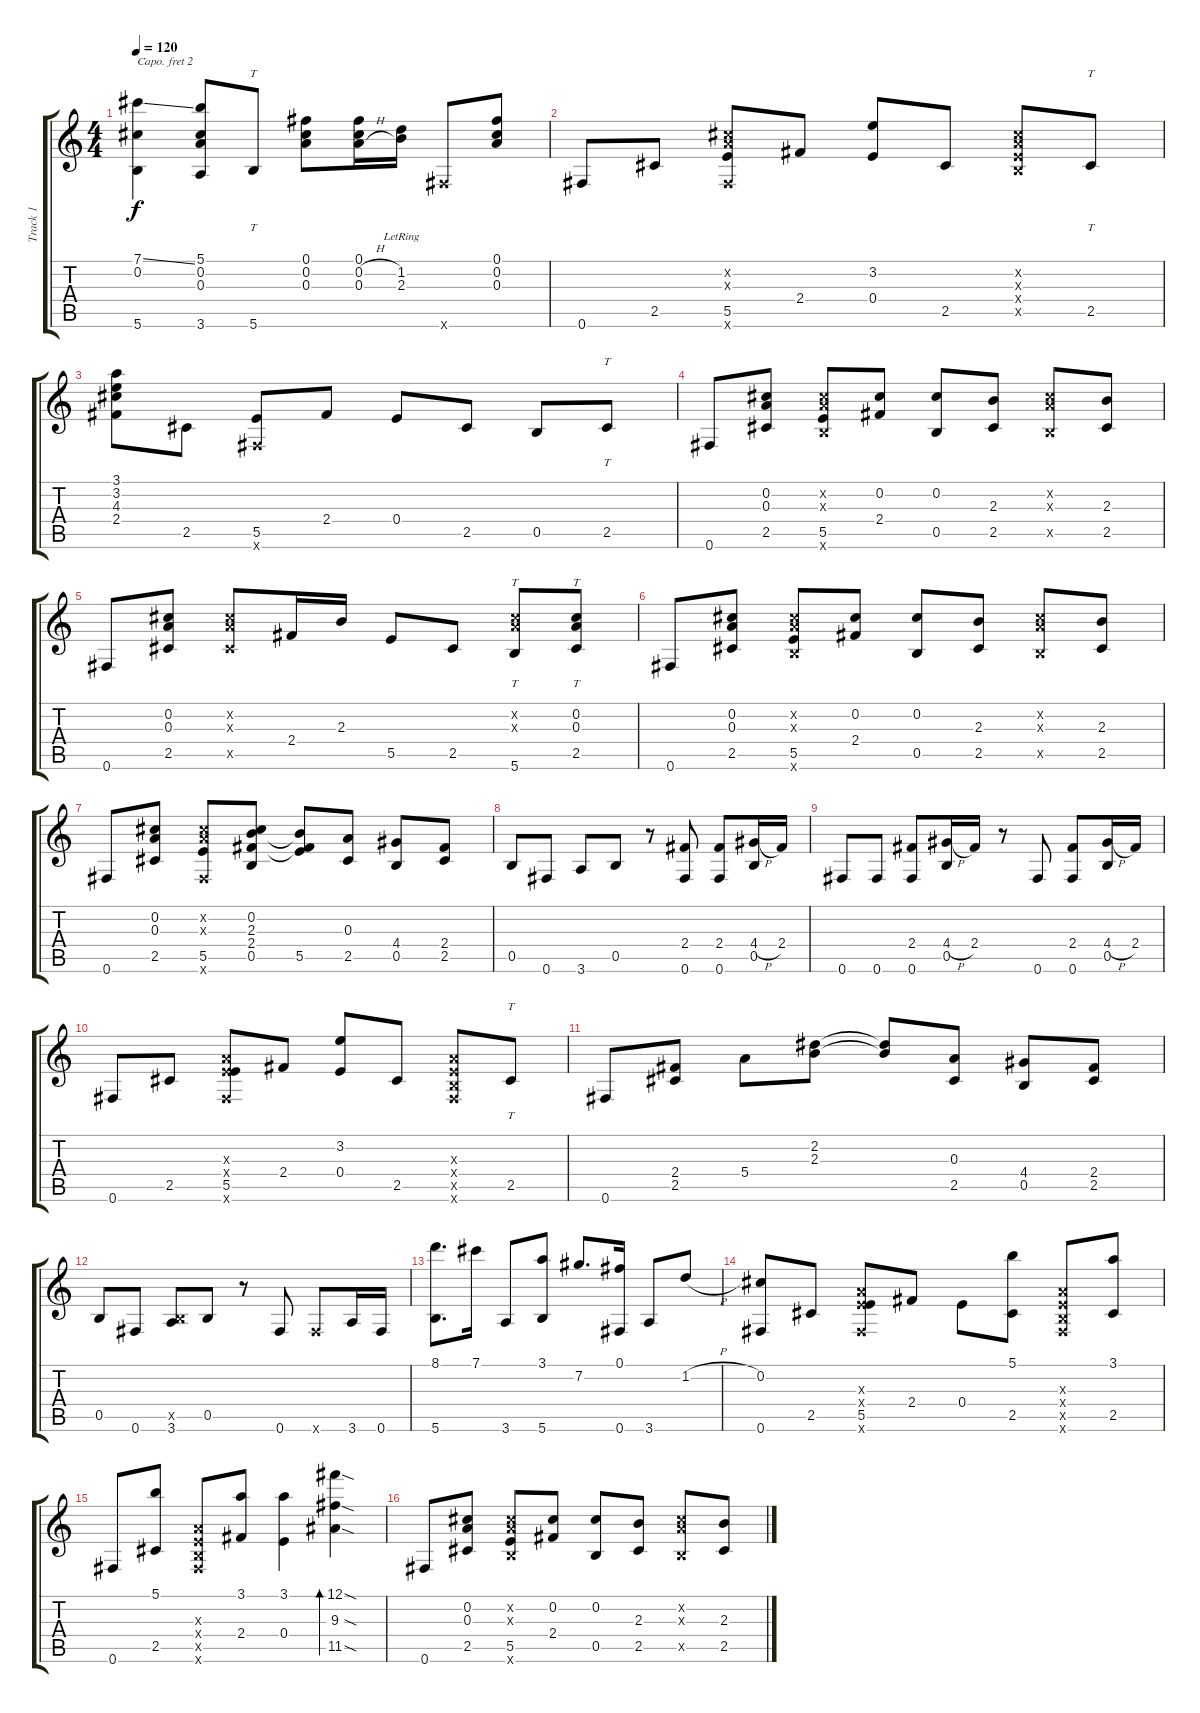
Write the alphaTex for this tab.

\track ("Track 1" "Track 1") {instrument acousticguitarsteel}
\staff {score tabs}
\capo 2
\tuning (E4 B3 G3 D3 A2 E2) {hide}
\ts (4 4)
\tempo 120
\clef g2
\ks c
(7.1{ss} 0.2 5.6).4{dy f} (5.1 0.2 0.3 3.6).8 5.6.8{tt} (0.1 0.2 0.3).8 (0.1 0.2{h} 0.3{h}).16 (1.2{lr} 2.3{lr}).16 0.6{x}.8 (0.1 0.2 0.3).8 |
0.6.8 2.5.8 (0.2{x} 0.3{x} 5.5 0.6{x}).8 2.4.8 (3.2 0.4).8 2.5.8 (0.2{x} 0.3{x} 0.4{x} 0.5{x}).8 2.5.8{tt} |
(3.1 3.2 4.3 2.4).8 2.5.8 (5.5 0.6{x}).8 2.4.8 0.4.8 2.5.8 0.5.8 2.5.8{tt} |
0.6.8 (0.2 0.3 2.5).8 (0.2{x} 0.3{x} 5.5 5.6{x}).8 (0.2 2.4).8 (0.2 0.5).8 (2.3 2.5).8 (0.2{x} 0.3{x} 0.5{x}).8 (2.3 2.5).8 |
0.6.8 (0.2 0.3 2.5).8 (0.2{x} 0.3{x} 2.5{x}).8 2.4.16 2.3.16 5.5.8 2.5.8 (0.2{x} 0.3{x} 5.6).8{tt} (0.2 0.3 2.5).8{tt} |
0.6.8 (0.2 0.3 2.5).8 (0.2{x} 0.3{x} 5.5 5.6{x}).8 (0.2 2.4).8 (0.2 0.5).8 (2.3 2.5).8 (0.2{x} 0.3{x} 0.5{x}).8 (2.3 2.5).8 |
0.6.8 (0.2 0.3 2.5).8 (0.2{x} 0.3{x} 5.5 0.6{x}).8 (0.2 2.3 2.4 0.5).8 (2.3{t} 2.4{t} 5.5).8 (0.3 2.5).8 (4.4 0.5).8 (2.4 2.5).8 |
0.5.8 0.6.8 3.6.8 0.5.8 r.8 (2.4 0.6).8 (2.4 0.6).8 (4.4{h} 0.5).16 2.4.16 |
0.6.8 0.6.8 (2.4 0.6).8 (4.4{h} 0.5).16 2.4.16 r.8 0.6.8 (2.4 0.6).8 (4.4{h} 0.5).16 2.4.16 |
0.6.8 2.5.8 (0.3{x} 0.4{x} 5.5 0.6{x}).8 2.4.8 (3.2 0.4).8 2.5.8 (0.3{x} 0.4{x} 0.5{x} 0.6{x}).8 2.5.8{tt} |
0.6.8 (2.4 2.5).8 5.4.8 (2.2 2.3).8 (2.2{t} 2.3{t}).8 (0.3 2.5).8 (4.4 0.5).8 (2.4 2.5).8 |
0.5.8 0.6.8 (0.5{x} 3.6).8 0.5.8 r.8 0.6.8 0.6{x}.8 3.6.16 0.6.16 |
(8.1 5.6).8{d} 7.1.16 3.6.8 (3.1 5.6).8 7.2.8{d} (0.1 0.6).16 3.6.8 1.2{h}.8 |
(0.2 0.6).8 2.5.8 (0.3{x} 0.4{x} 5.5 0.6{x}).8 2.4.8 0.4.8 (5.1 2.5).8 (0.3{x} 0.4{x} 0.5{x} 0.6{x}).8 (3.1 2.5).8 |
0.6.8 (5.1 2.5).8 (0.3{x} 0.4{x} 0.5{x} 0.6{x}).8 (3.1 2.4).8 (3.1 0.4).4 (12.1{sod} 9.3{sod} 11.5{sod}).4{bd 60} |
0.6.8 (0.2 0.3 2.5).8 (0.2{x} 0.3{x} 5.5 5.6{x}).8 (0.2 2.4).8 (0.2 0.5).8 (2.3 2.5).8 (0.2{x} 0.3{x} 0.5{x}).8 (2.3 2.5).8
